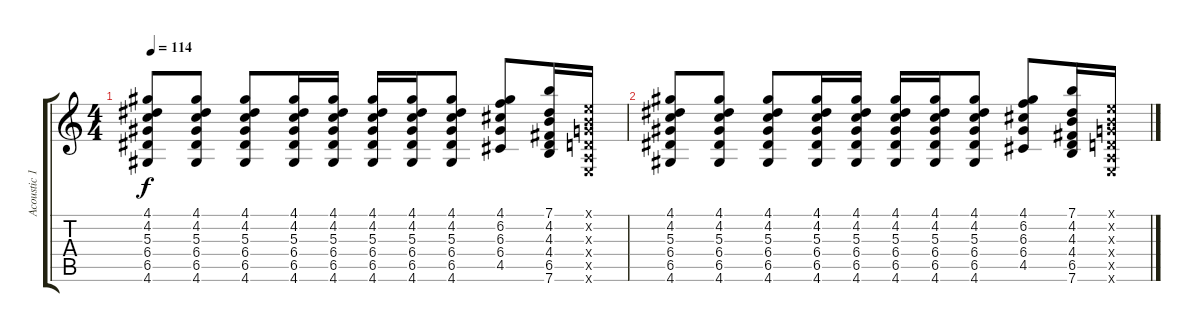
\track ("Acoustic 1" "Acoustic 1") {instrument acousticguitarnylon}
\staff {score tabs}
\tuning (E4 B3 G3 D3 A2 E2) {hide}
\ts (4 4)
\tempo 114
\clef g2
\ks c
(4.1 4.2 5.3 6.4 6.5 4.6).8{dy f} (4.1 4.2 5.3 6.4 6.5 4.6).8 (4.1 4.2 5.3 6.4 6.5 4.6).8 (4.1 4.2 5.3 6.4 6.5 4.6).16 (4.1 4.2 5.3 6.4 6.5 4.6).16 (4.1 4.2 5.3 6.4 6.5 4.6).16 (4.1 4.2 5.3 6.4 6.5 4.6).16 (4.1 4.2 5.3 6.4 6.5 4.6).8 (4.1 6.2 6.3 6.4 4.5).8 (7.1 4.2 4.3 4.4 6.5 7.6).16 (0.1{x} 0.2{x} 0.3{x} 0.4{x} 0.5{x} 0.6{x}).16 |
(4.1 4.2 5.3 6.4 6.5 4.6).8 (4.1 4.2 5.3 6.4 6.5 4.6).8 (4.1 4.2 5.3 6.4 6.5 4.6).8 (4.1 4.2 5.3 6.4 6.5 4.6).16 (4.1 4.2 5.3 6.4 6.5 4.6).16 (4.1 4.2 5.3 6.4 6.5 4.6).16 (4.1 4.2 5.3 6.4 6.5 4.6).16 (4.1 4.2 5.3 6.4 6.5 4.6).8 (4.1 6.2 6.3 6.4 4.5).8 (7.1 4.2 4.3 4.4 6.5 7.6).16 (0.1{x} 0.2{x} 0.3{x} 0.4{x} 0.5{x} 0.6{x}).16
